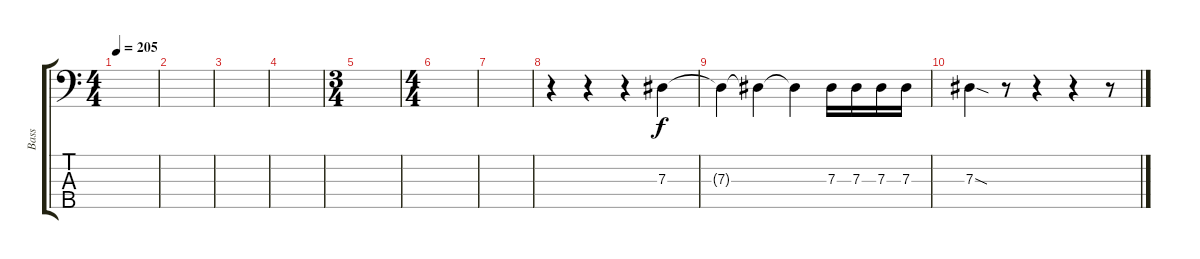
\track ("Bass" "Bass") {instrument electricbasspick}
\staff {score tabs}
\tuning (Gb2 Db2 Ab1 Eb1 Bb0) {hide}
\ts (4 4)
\tempo 205
\clef f4
\ks c
|
|
|
|
\ts (3 4)
|
\ts (4 4)
|
|
r.4 r.4 r.4 7.3.4 |
7.3{t}.4 7.3{t}.4 7.3{t}.4 7.3.16 7.3.16 7.3.16 7.3.16 |
7.3{sod}.4 r.8 r.4 r.4 r.8
